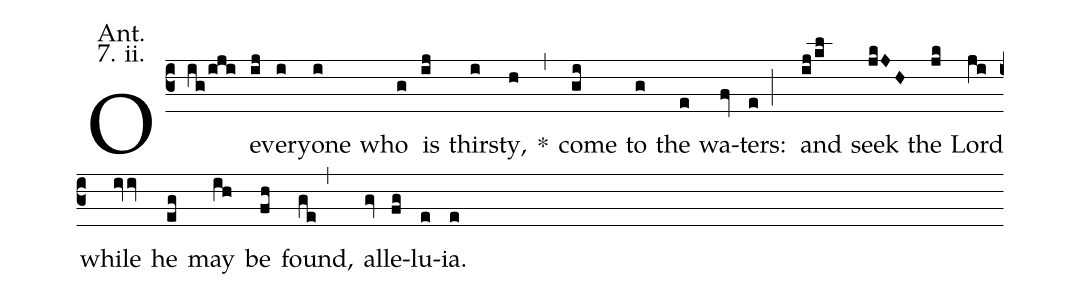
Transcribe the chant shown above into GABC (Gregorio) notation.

annotation: Ant.;
annotation: 7. ii.;
%%
(c3) O(ig/iji) ev(ij)ery(i)one(i) who(g) is(ij) thir(i)sty,(h) <sp>*</sp>(,) come(gi) to(g) the(e) wa(fv)ters:(e;) and(ij/kl) seek(jkJH) the(jk) Lord(ji) while(ivv) he(eg) may(ih) be(fh) found,(ge,) al(gv)le(fg)lu(e)ia.(e)
